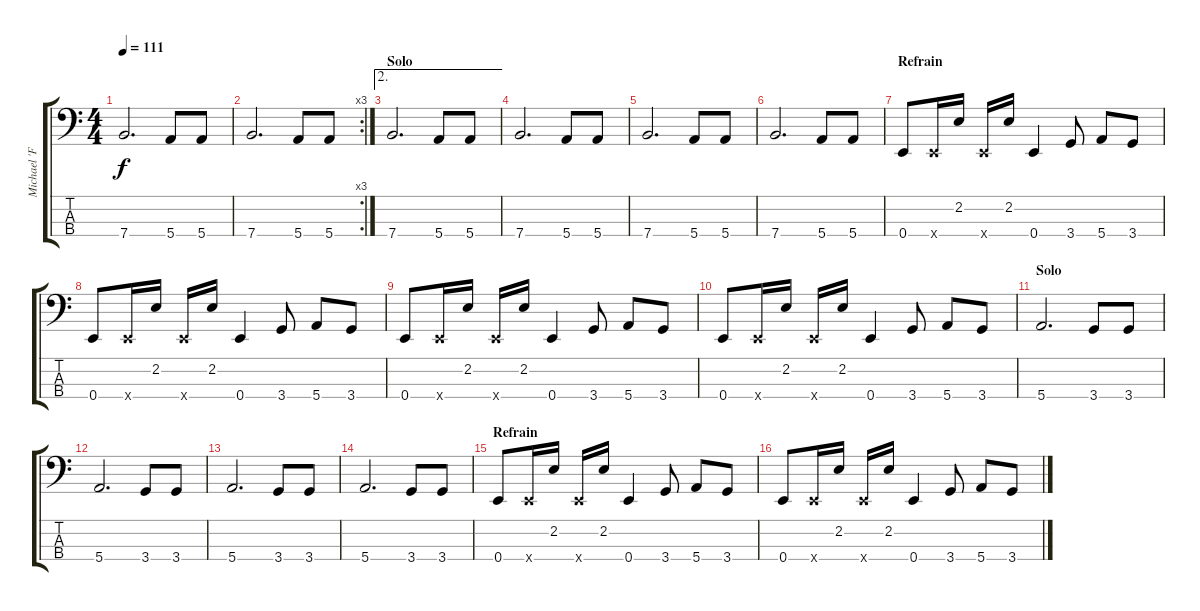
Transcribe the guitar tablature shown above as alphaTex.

\track ("Michael 'Flea' Balzary" "Michael 'F") {instrument slapbass1}
\staff {score tabs}
\tuning (G2 D2 A1 E1) {hide}
\ts (4 4)
\tempo 111
\clef f4
\ks c
7.4.2{d dy f} 5.4.8 5.4.8 |
\rc 3
7.4.2{d} 5.4.8 5.4.8 |
\ae 2
\section ("" "Solo")
7.4.2{d} 5.4.8 5.4.8 |
7.4.2{d} 5.4.8 5.4.8 |
7.4.2{d} 5.4.8 5.4.8 |
7.4.2{d} 5.4.8 5.4.8 |
\section ("" "Refrain")
0.4.8 0.4{x}.16 2.2.16 0.4{x}.16 2.2.16 0.4.4 3.4.8 5.4.8 3.4.8 |
0.4.8 0.4{x}.16 2.2.16 0.4{x}.16 2.2.16 0.4.4 3.4.8 5.4.8 3.4.8 |
0.4.8 0.4{x}.16 2.2.16 0.4{x}.16 2.2.16 0.4.4 3.4.8 5.4.8 3.4.8 |
0.4.8 0.4{x}.16 2.2.16 0.4{x}.16 2.2.16 0.4.4 3.4.8 5.4.8 3.4.8 |
\section ("" "Solo")
5.4.2{d} 3.4.8 3.4.8 |
5.4.2{d} 3.4.8 3.4.8 |
5.4.2{d} 3.4.8 3.4.8 |
5.4.2{d} 3.4.8 3.4.8 |
\section ("" "Refrain")
0.4.8 0.4{x}.16 2.2.16 0.4{x}.16 2.2.16 0.4.4 3.4.8 5.4.8 3.4.8 |
0.4.8 0.4{x}.16 2.2.16 0.4{x}.16 2.2.16 0.4.4 3.4.8 5.4.8 3.4.8
